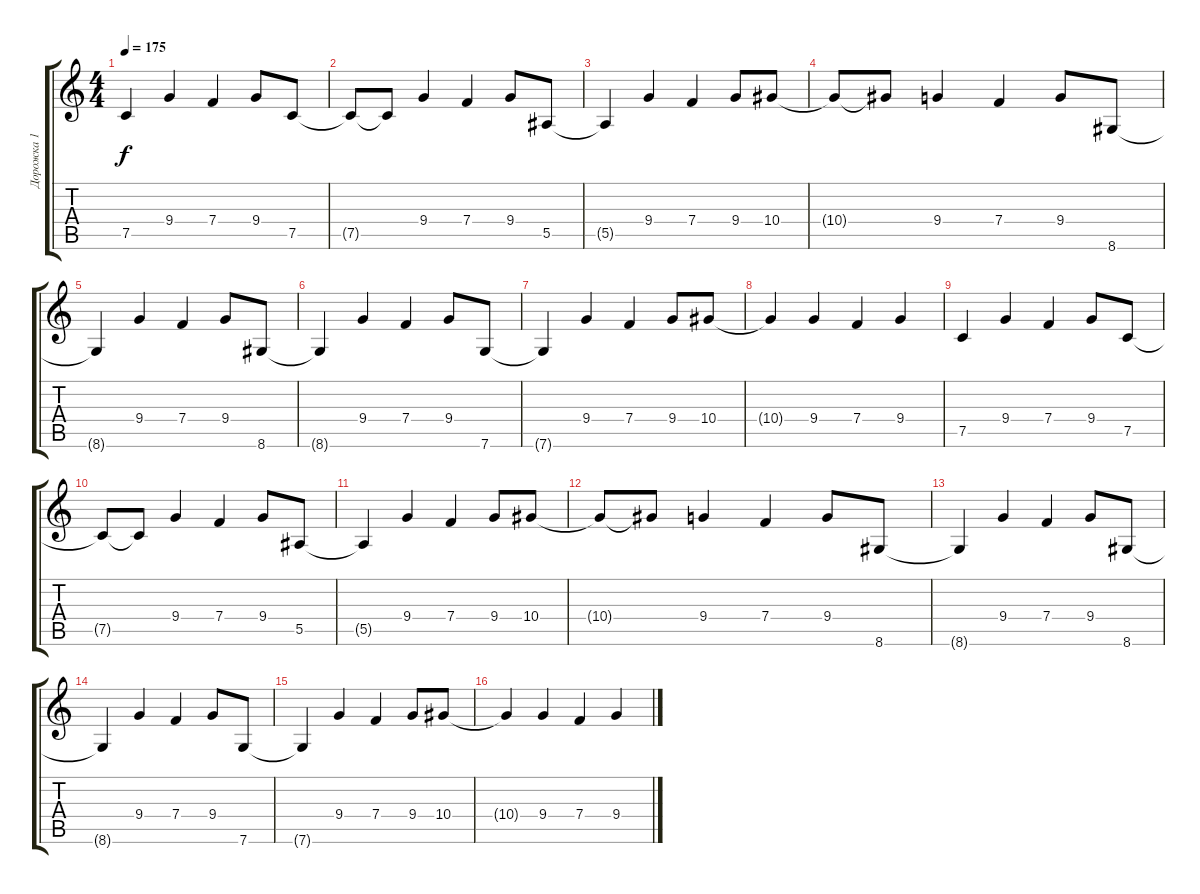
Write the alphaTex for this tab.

\track ("Дорожка 1" "Дорожка 1") {instrument distortionguitar}
\staff {score tabs}
\tuning (C4 G3 Eb3 Bb2 F2 C2) {hide}
\ts (4 4)
\tempo 175
\clef g2
\ks c
7.5.4{dy f} 9.4.4 7.4.4 9.4.8 7.5.8 |
7.5{t}.8 7.5{t}.8 9.4.4 7.4.4 9.4.8 5.5.8 |
5.5{t}.4 9.4.4 7.4.4 9.4.8 10.4.8 |
10.4{t}.8 10.4{t}.8 9.4.4 7.4.4 9.4.8 8.6.8 |
8.6{t}.4 9.4.4 7.4.4 9.4.8 8.6.8 |
8.6{t}.4 9.4.4 7.4.4 9.4.8 7.6.8 |
7.6{t}.4 9.4.4 7.4.4 9.4.8 10.4.8 |
10.4{t}.4 9.4.4 7.4.4 9.4.4 |
7.5.4 9.4.4 7.4.4 9.4.8 7.5.8 |
7.5{t}.8 7.5{t}.8 9.4.4 7.4.4 9.4.8 5.5.8 |
5.5{t}.4 9.4.4 7.4.4 9.4.8 10.4.8 |
10.4{t}.8 10.4{t}.8 9.4.4 7.4.4 9.4.8 8.6.8 |
8.6{t}.4 9.4.4 7.4.4 9.4.8 8.6.8 |
8.6{t}.4 9.4.4 7.4.4 9.4.8 7.6.8 |
7.6{t}.4 9.4.4 7.4.4 9.4.8 10.4.8 |
10.4{t}.4 9.4.4 7.4.4 9.4.4
